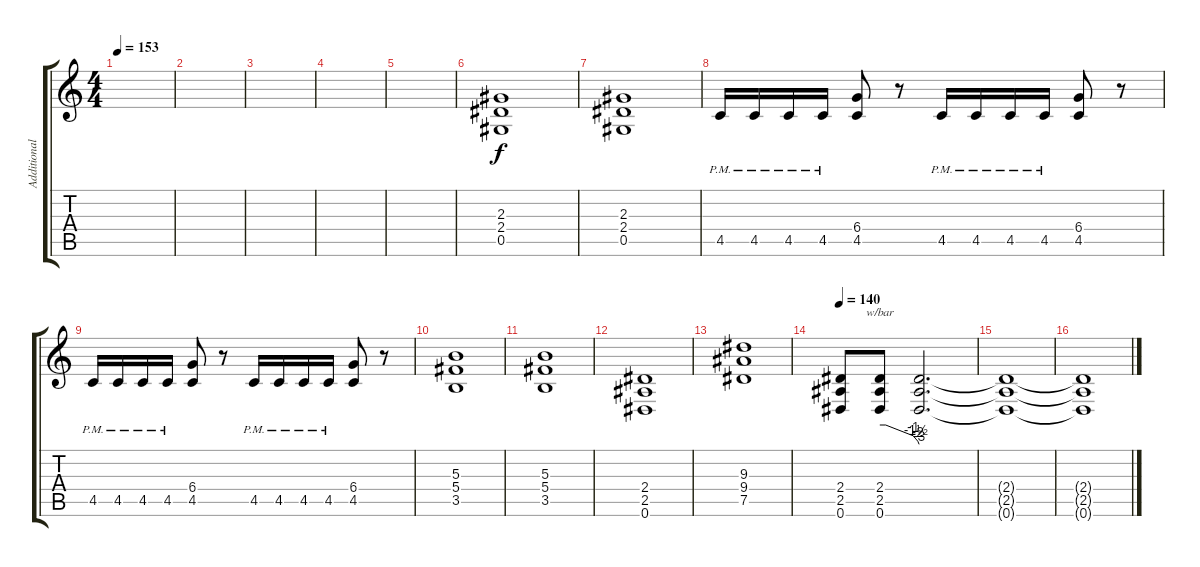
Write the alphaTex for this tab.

\track ("Additional Guitar" "Additional") {instrument distortionguitar}
\staff {score tabs}
\tuning (Eb4 Bb3 Gb3 Db3 Ab2 Eb2) {hide}
\ts (4 4)
\tempo 153
\clef g2
\ks c
|
|
|
|
|
(2.3 2.4 0.5).1 |
(2.3 2.4 0.5).1 |
4.5{pm}.16 4.5{pm}.16 4.5{pm}.16 4.5{pm}.16 (6.4 4.5).8 r.8 4.5{pm}.16 4.5{pm}.16 4.5{pm}.16 4.5{pm}.16 (6.4 4.5).8 r.8 |
4.5{pm}.16 4.5{pm}.16 4.5{pm}.16 4.5{pm}.16 (6.4 4.5).8 r.8 4.5{pm}.16 4.5{pm}.16 4.5{pm}.16 4.5{pm}.16 (6.4 4.5).8 r.8 |
(5.3 5.4 3.5).1 |
(5.3 5.4 3.5).1 |
(2.4 2.5 0.6).1 |
(9.3 9.4 7.5).1 |
\tempo 140
(2.4 2.5 0.6).8 (2.4 2.5 0.6).8{tbe (custom default 0 0 9 0 51 -4 55 -6 58 -8 60 -12)} (2.4{t} 2.5{t} 0.6{t}).2{d} |
(2.4{t} 2.5{t} 0.6{t}).1 |
(2.4{t} 2.5{t} 0.6{t}).1
